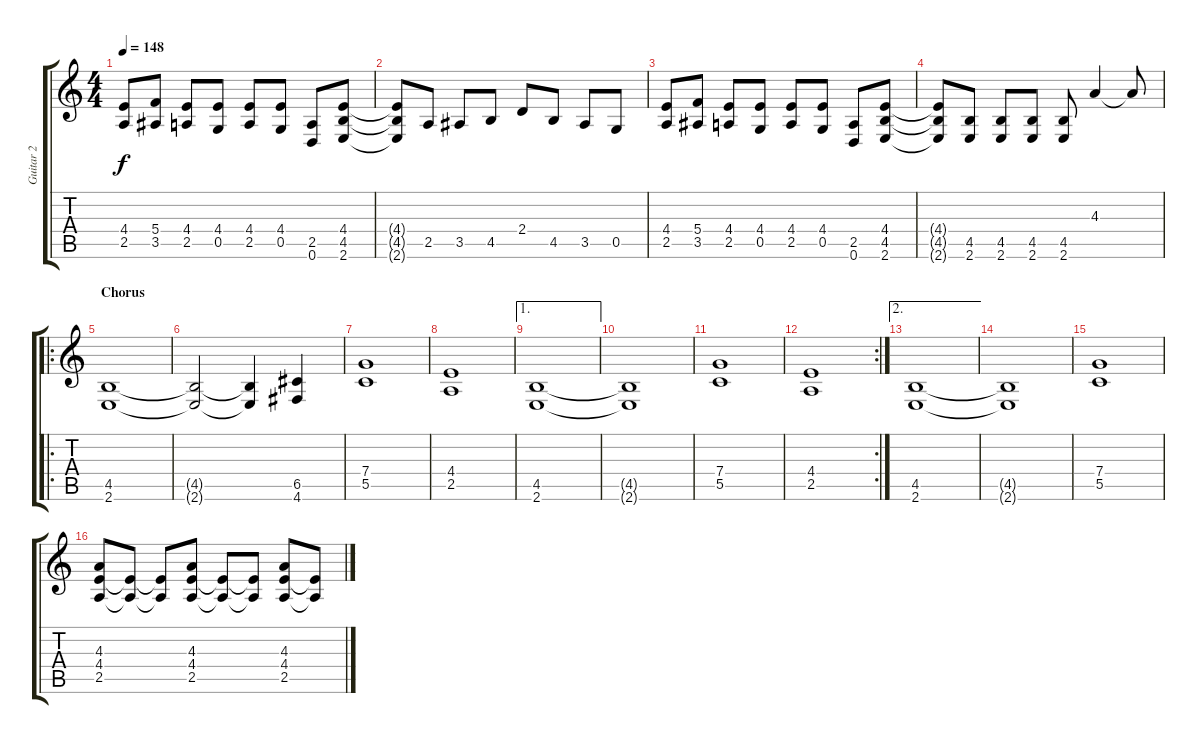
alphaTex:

\track ("Guitar 2" "Guitar 2") {instrument distortionguitar}
\staff {score tabs}
\tuning (D4 A3 F3 C3 G2 D2) {hide}
\ts (4 4)
\tempo 148
\clef g2
\ks c
(4.4 2.5).8{dy f} (5.4 3.5).8 (4.4 2.5).8 (4.4 0.5).8 (4.4 2.5).8 (4.4 0.5).8 (2.5 0.6).8 (4.4 4.5 2.6).8 |
(4.4{t} 4.5{t} 2.6{t}).8 2.5.8 3.5.8 4.5.8 2.4.8 4.5.8 3.5.8 0.5.8 |
(4.4 2.5).8 (5.4 3.5).8 (4.4 2.5).8 (4.4 0.5).8 (4.4 2.5).8 (4.4 0.5).8 (2.5 0.6).8 (4.4 4.5 2.6).8 |
(4.4{t} 4.5{t} 2.6{t}).8 (4.5 2.6).8 (4.5 2.6).8 (4.5 2.6).8 (4.5 2.6).8 4.3.4 4.3{t}.8 |
\ro
\section ("" "Chorus")
(4.5 2.6).1 |
(4.5{t} 2.6{t}).2 (4.5{t} 2.6{t}).4 (6.5 4.6).4 |
(7.4 5.5).1 |
(4.4 2.5).1 |
\ae 1
(4.5 2.6).1 |
(4.5{t} 2.6{t}).1 |
(7.4 5.5).1 |
\rc 2
(4.4 2.5).1 |
\ae 2
(4.5 2.6).1 |
(4.5{t} 2.6{t}).1 |
(7.4 5.5).1 |
(4.3 4.4 2.5).8 (4.4{t} 2.5{t}).8 (4.4{t} 2.5{t}).8 (4.3 4.4 2.5).8 (4.4{t} 2.5{t}).8 (4.4{t} 2.5{t}).8 (4.3 4.4 2.5).8 (4.4{t} 2.5{t}).8
